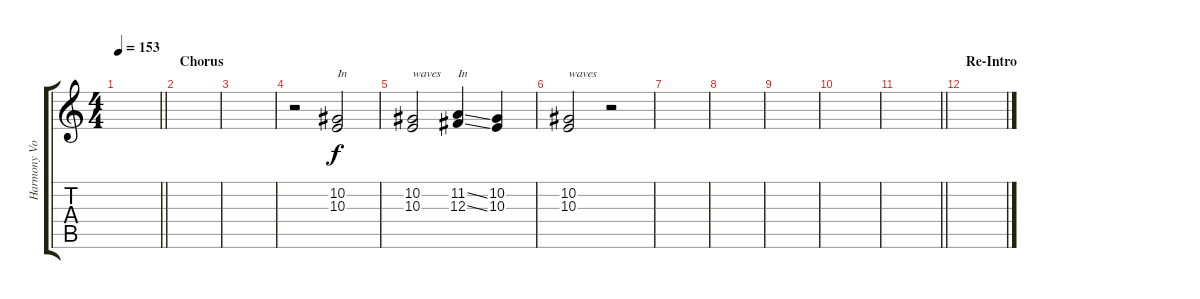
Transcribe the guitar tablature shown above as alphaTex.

\track ("Harmony Vocals" "Harmony Vo") {instrument oboe}
\staff {score tabs}
\tuning (Eb4 Bb3 Gb3 Db3 Ab2 Db2) {hide}
\ts (4 4)
\tempo 153
\clef g2
\barLineRight lightlight
\ks c
|
\section ("" "Chorus")
|
|
r.2 (10.2 10.3).2{txt "In"} |
(10.2 10.3).2{txt "waves"} (11.2{ss} 12.3{ss}).4{txt "In"} (10.2 10.3).4 |
(10.2 10.3).2{txt "waves"} r.2 |
|
|
|
|
\barLineRight lightlight
|
\section ("" "Re-Intro")
